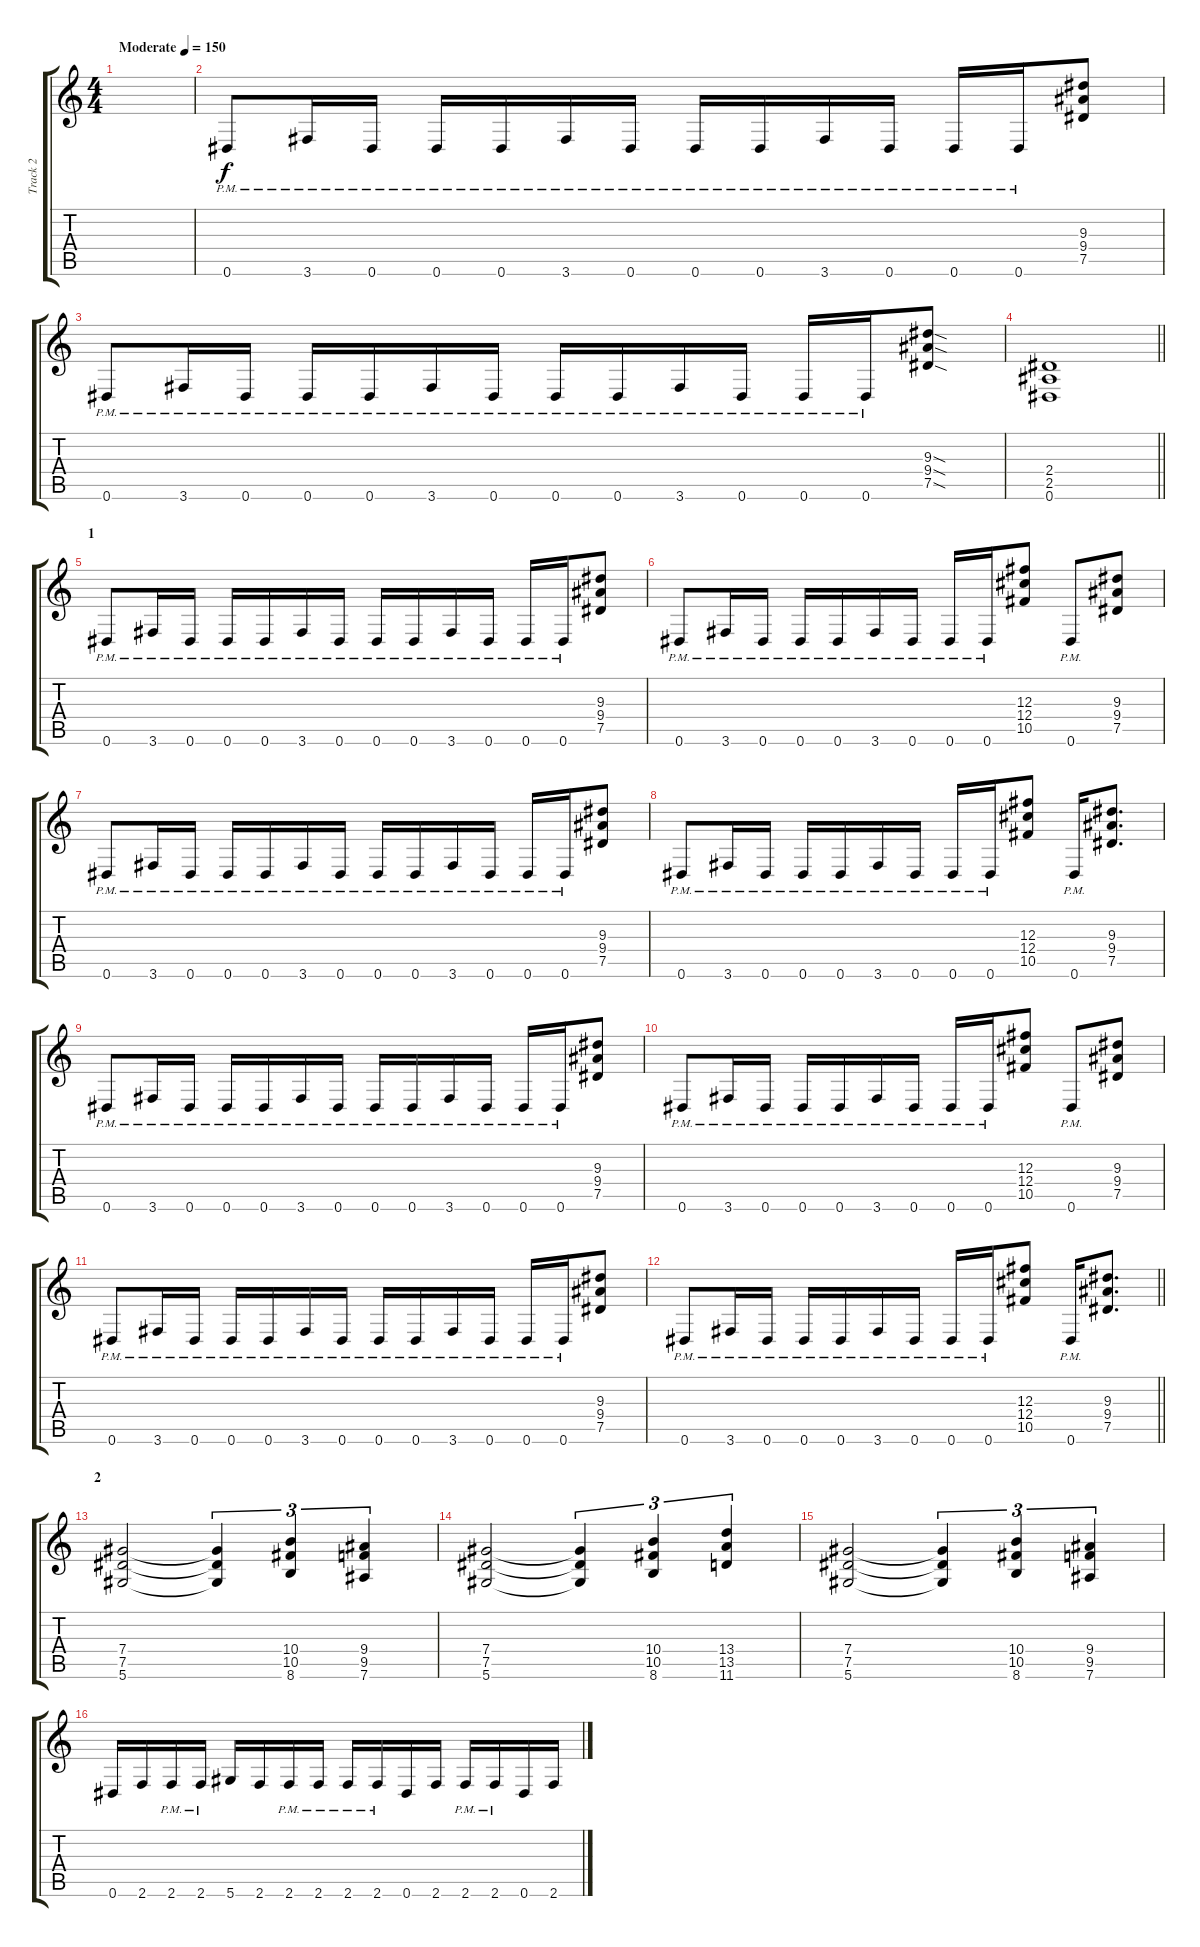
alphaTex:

\track ("Track 2" "Track 2") {instrument distortionguitar}
\staff {score tabs}
\tuning (Eb4 Bb3 Gb3 Db3 Ab2 Eb2) {hide}
\ts (4 4)
\tempo (150 "Moderate")
\clef g2
\ks c
|
0.6{pm}.8 3.6{pm}.16 0.6{pm}.16 0.6{pm}.16 0.6{pm}.16 3.6{pm}.16 0.6{pm}.16 0.6{pm}.16 0.6{pm}.16 3.6{pm}.16 0.6{pm}.16 0.6{pm}.16 0.6{pm}.16 (9.3 9.4 7.5).8 |
0.6{pm}.8 3.6{pm}.16 0.6{pm}.16 0.6{pm}.16 0.6{pm}.16 3.6{pm}.16 0.6{pm}.16 0.6{pm}.16 0.6{pm}.16 3.6{pm}.16 0.6{pm}.16 0.6{pm}.16 0.6{pm}.16 (9.3{sod} 9.4{sod} 7.5{sod}).8 |
\barLineRight lightlight
(2.4 2.5 0.6).1 |
\section ("" "1")
0.6{pm}.8 3.6{pm}.16 0.6{pm}.16 0.6{pm}.16 0.6{pm}.16 3.6{pm}.16 0.6{pm}.16 0.6{pm}.16 0.6{pm}.16 3.6{pm}.16 0.6{pm}.16 0.6{pm}.16 0.6{pm}.16 (9.3 9.4 7.5).8 |
0.6{pm}.8 3.6{pm}.16 0.6{pm}.16 0.6{pm}.16 0.6{pm}.16 3.6{pm}.16 0.6{pm}.16 0.6{pm}.16 0.6{pm}.16 (12.3 12.4 10.5).8 0.6{pm}.8 (9.3 9.4 7.5).8 |
0.6{pm}.8 3.6{pm}.16 0.6{pm}.16 0.6{pm}.16 0.6{pm}.16 3.6{pm}.16 0.6{pm}.16 0.6{pm}.16 0.6{pm}.16 3.6{pm}.16 0.6{pm}.16 0.6{pm}.16 0.6{pm}.16 (9.3 9.4 7.5).8 |
0.6{pm}.8 3.6{pm}.16 0.6{pm}.16 0.6{pm}.16 0.6{pm}.16 3.6{pm}.16 0.6{pm}.16 0.6{pm}.16 0.6{pm}.16 (12.3 12.4 10.5).8 0.6{pm}.16 (9.3 9.4 7.5).8{d} |
0.6{pm}.8 3.6{pm}.16 0.6{pm}.16 0.6{pm}.16 0.6{pm}.16 3.6{pm}.16 0.6{pm}.16 0.6{pm}.16 0.6{pm}.16 3.6{pm}.16 0.6{pm}.16 0.6{pm}.16 0.6{pm}.16 (9.3 9.4 7.5).8 |
0.6{pm}.8 3.6{pm}.16 0.6{pm}.16 0.6{pm}.16 0.6{pm}.16 3.6{pm}.16 0.6{pm}.16 0.6{pm}.16 0.6{pm}.16 (12.3 12.4 10.5).8 0.6{pm}.8 (9.3 9.4 7.5).8 |
0.6{pm}.8 3.6{pm}.16 0.6{pm}.16 0.6{pm}.16 0.6{pm}.16 3.6{pm}.16 0.6{pm}.16 0.6{pm}.16 0.6{pm}.16 3.6{pm}.16 0.6{pm}.16 0.6{pm}.16 0.6{pm}.16 (9.3 9.4 7.5).8 |
\barLineRight lightlight
0.6{pm}.8 3.6{pm}.16 0.6{pm}.16 0.6{pm}.16 0.6{pm}.16 3.6{pm}.16 0.6{pm}.16 0.6{pm}.16 0.6{pm}.16 (12.3 12.4 10.5).8 0.6{pm}.16 (9.3 9.4 7.5).8{d} |
\section ("" "2")
(7.4 7.5 5.6).2 (7.4{t} 7.5{t} 5.6{t}).4{tu (3 2)} (10.4 10.5 8.6).4{tu (3 2)} (9.4 9.5 7.6).4{tu (3 2)} |
(7.4 7.5 5.6).2 (7.4{t} 7.5{t} 5.6{t}).4{tu (3 2)} (10.4 10.5 8.6).4{tu (3 2)} (13.4 13.5 11.6).4{tu (3 2)} |
(7.4 7.5 5.6).2 (7.4{t} 7.5{t} 5.6{t}).4{tu (3 2)} (10.4 10.5 8.6).4{tu (3 2)} (9.4 9.5 7.6).4{tu (3 2)} |
0.6.16 2.6.16 2.6{pm}.16 2.6{pm}.16 5.6.16 2.6.16 2.6{pm}.16 2.6{pm}.16 2.6{pm}.16 2.6{pm}.16 0.6.16 2.6.16 2.6{pm}.16 2.6{pm}.16 0.6.16 2.6.16
